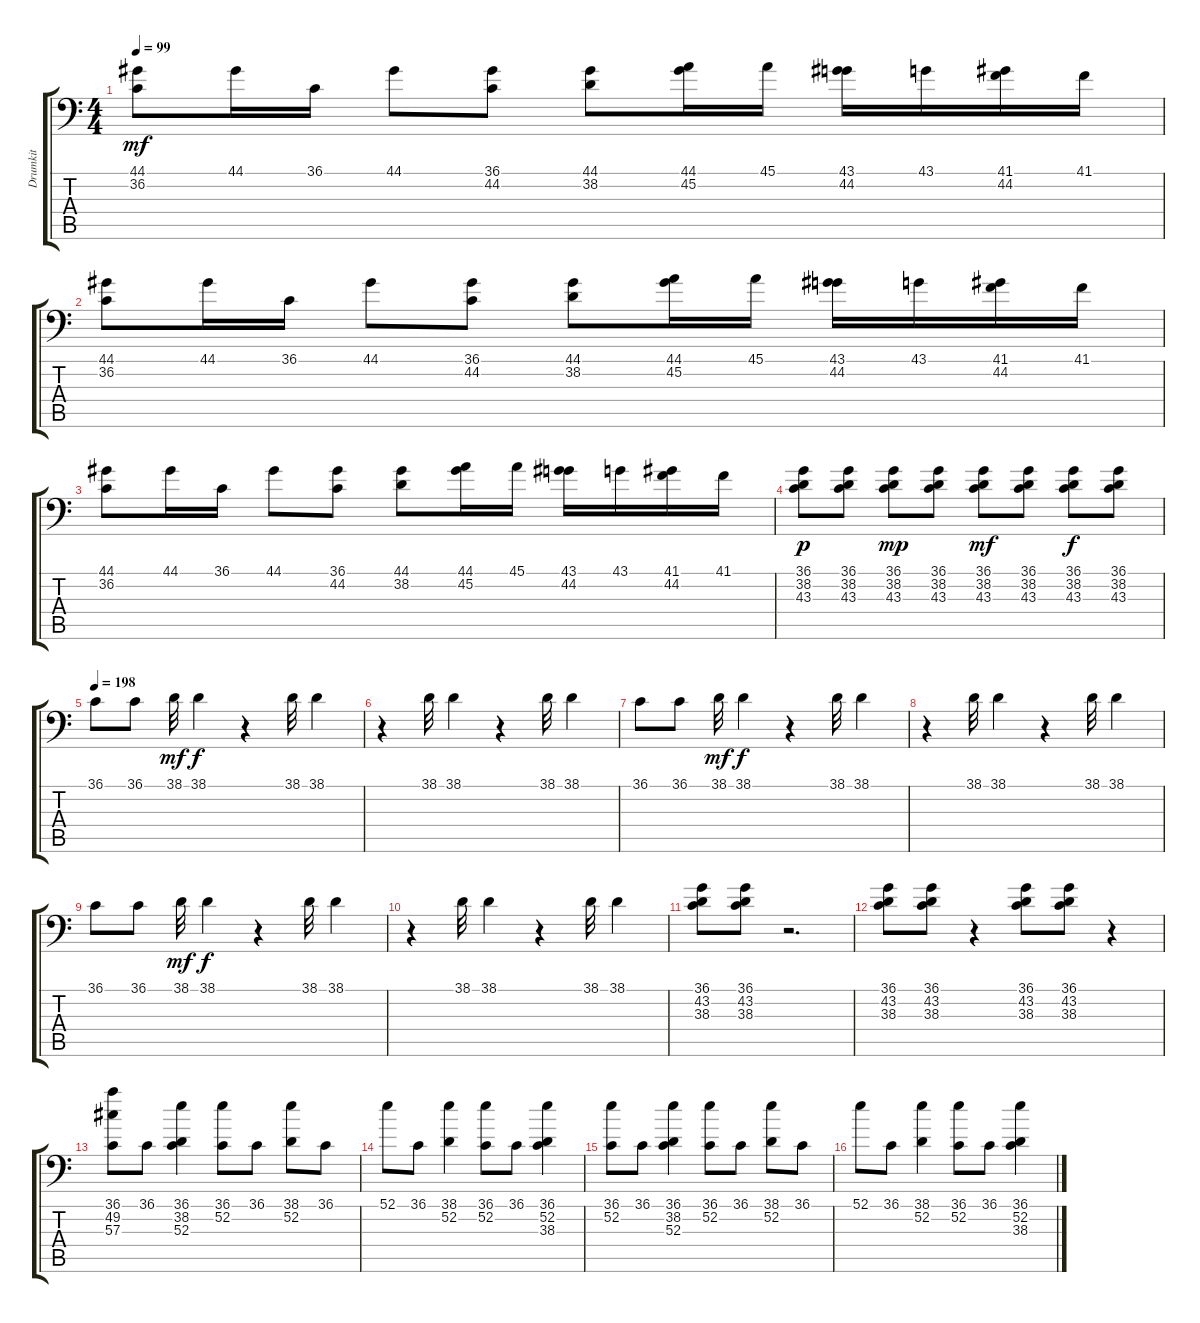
\track ("Drumkit" "Drumkit") {instrument acousticgrandpiano}
\staff {score tabs}
\tuning (C-1 C-1 C-1 C-1 C-1 C-1) {hide}
\ts (4 4)
\tempo 99
\clef f4
\ks c
(44.1 36.2).8{dy mf} 44.1.16 36.1.16 44.1.8 (36.1 44.2).8 (44.1 38.2).8 (44.1 45.2).16 45.1.16 (43.1 44.2).16 43.1.16 (41.1 44.2).16 41.1.16 |
(44.1 36.2).8 44.1.16 36.1.16 44.1.8 (36.1 44.2).8 (44.1 38.2).8 (44.1 45.2).16 45.1.16 (43.1 44.2).16 43.1.16 (41.1 44.2).16 41.1.16 |
(44.1 36.2).8 44.1.16 36.1.16 44.1.8 (36.1 44.2).8 (44.1 38.2).8 (44.1 45.2).16 45.1.16 (43.1 44.2).16 43.1.16 (41.1 44.2).16 41.1.16 |
(36.1 38.2 43.3).8{dy p} (36.1 38.2 43.3).8 (36.1 38.2 43.3).8{dy mp} (36.1 38.2 43.3).8 (36.1 38.2 43.3).8{dy mf} (36.1 38.2 43.3).8 (36.1 38.2 43.3).8{dy f} (36.1 38.2 43.3).8 |
\tempo 198
36.1.8 36.1.8 38.1.32{dy mf} 38.1.4{dy f} r.4 38.1.32 38.1.4 |
r.4 38.1.32 38.1.4 r.4 38.1.32 38.1.4 |
36.1.8 36.1.8 38.1.32{dy mf} 38.1.4{dy f} r.4 38.1.32 38.1.4 |
r.4 38.1.32 38.1.4 r.4 38.1.32 38.1.4 |
36.1.8 36.1.8 38.1.32{dy mf} 38.1.4{dy f} r.4 38.1.32 38.1.4 |
r.4 38.1.32 38.1.4 r.4 38.1.32 38.1.4 |
(36.1 43.2 38.3).8 (36.1 43.2 38.3).8 r.2{d} |
(36.1 43.2 38.3).8 (36.1 43.2 38.3).8 r.4 (36.1 43.2 38.3).8 (36.1 43.2 38.3).8 r.4 |
(36.1 49.2 57.3).8 36.1.8 (36.1 38.2 52.3).4 (36.1 52.2).8 36.1.8 (38.1 52.2).8 36.1.8 |
52.1.8 36.1.8 (38.1 52.2).4 (36.1 52.2).8 36.1.8 (36.1 52.2 38.3).4 |
(36.1 52.2).8 36.1.8 (36.1 38.2 52.3).4 (36.1 52.2).8 36.1.8 (38.1 52.2).8 36.1.8 |
52.1.8 36.1.8 (38.1 52.2).4 (36.1 52.2).8 36.1.8 (36.1 52.2 38.3).4
